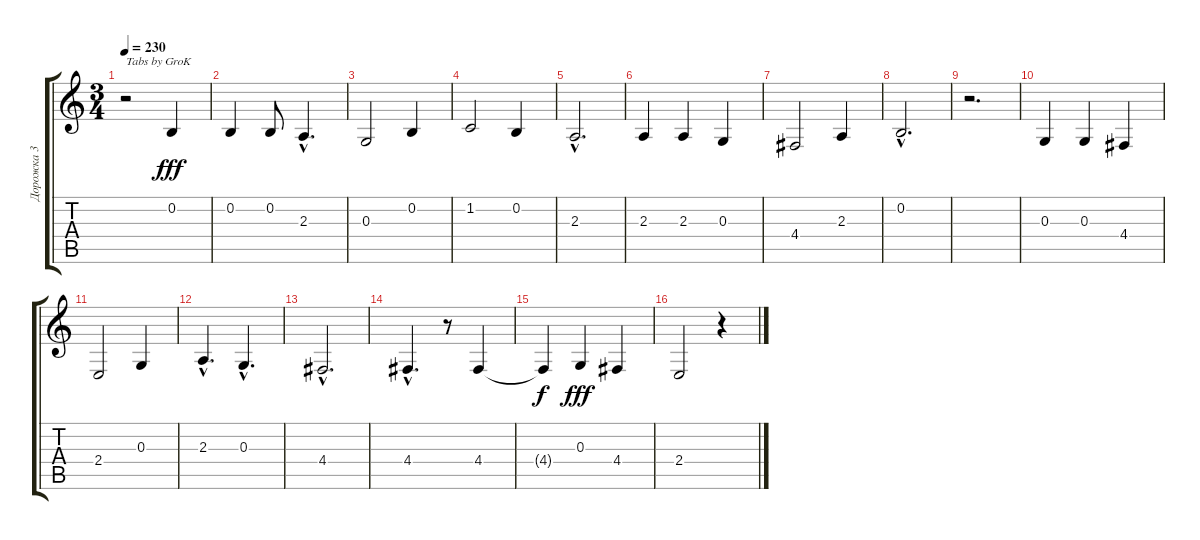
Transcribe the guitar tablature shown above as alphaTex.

\track ("Дорожка 3" "Дорожка 3") {instrument tenorsax}
\staff {score tabs}
\tuning (E4 B3 G3 D3 A2 E2) {hide}
\ts (3 4)
\tempo 230
\clef g2
\ks c
r.2{txt "Tabs by GroK" dy fff instrument tenorsax} 0.2.4 |
0.2.4 0.2.8 2.3{hac}.4{d} |
0.3.2 0.2.4 |
1.2.2 0.2.4 |
2.3{hac}.2{d} |
2.3.4 2.3.4 0.3.4 |
4.4.2 2.3.4 |
0.2{hac}.2{d} |
r.2{d} |
0.3.4 0.3.4 4.4.4 |
2.4.2 0.3.4 |
2.3{hac}.4{d} 0.3{hac}.4{d} |
4.4{hac}.2{d} |
4.4{hac}.4{d} r.8 4.4.4 |
4.4{t}.4{dy f} 0.3.4{dy fff} 4.4.4 |
2.4.2 r.4
